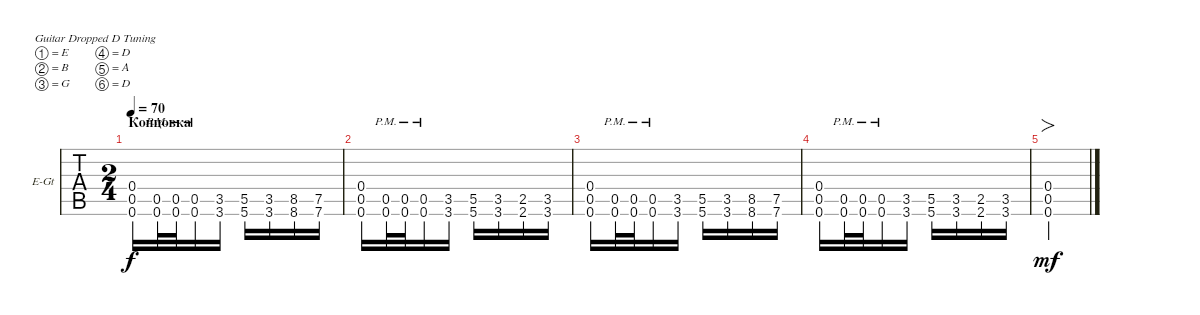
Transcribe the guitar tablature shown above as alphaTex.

\defaultSystemsLayout 4
\bracketExtendMode groupsimilarinstruments
\firstSystemTrackNameOrientation horizontal
\otherSystemsTrackNameOrientation horizontal
\track ("Guitar Игорь" "E-Gt") {instrument distortionguitar}
\staff {tabs}
\tuning (E4 B3 G3 D3 A2 D2)
\ts (2 4)
\section ("" "Концовка")
\tempo 70
\clef g2
\ks c
(0.4 0.5 0.6).16{dy f} (0.5{pm} 0.6{pm}).32 (0.5{pm} 0.6{pm}).32 (0.6{pm} 0.5{pm}).16 (3.6 3.5).16 (5.6 5.5).16 (3.6 3.5).16 (8.6 8.5).16 (7.6 7.5).16 |
(0.4 0.5 0.6).16 (0.5{pm} 0.6{pm}).32 (0.5{pm} 0.6{pm}).32 (0.6{pm} 0.5{pm}).16 (3.6 3.5).16 (5.6 5.5).16 (3.6 3.5).16 (2.6 2.5).16 (3.6 3.5).16 |
(0.4 0.5 0.6).16 (0.5{pm} 0.6{pm}).32 (0.5{pm} 0.6{pm}).32 (0.6{pm} 0.5{pm}).16 (3.6 3.5).16 (5.6 5.5).16 (3.6 3.5).16 (8.6 8.5).16 (7.6 7.5).16 |
(0.4 0.5 0.6).16 (0.5{pm} 0.6{pm}).32 (0.5{pm} 0.6{pm}).32 (0.6{pm} 0.5{pm}).16 (3.6 3.5).16 (5.6 5.5).16 (3.6 3.5).16 (2.6 2.5).16 (3.6 3.5).16 |
(0.4 0.5 0.6).2{fo dy mf}
